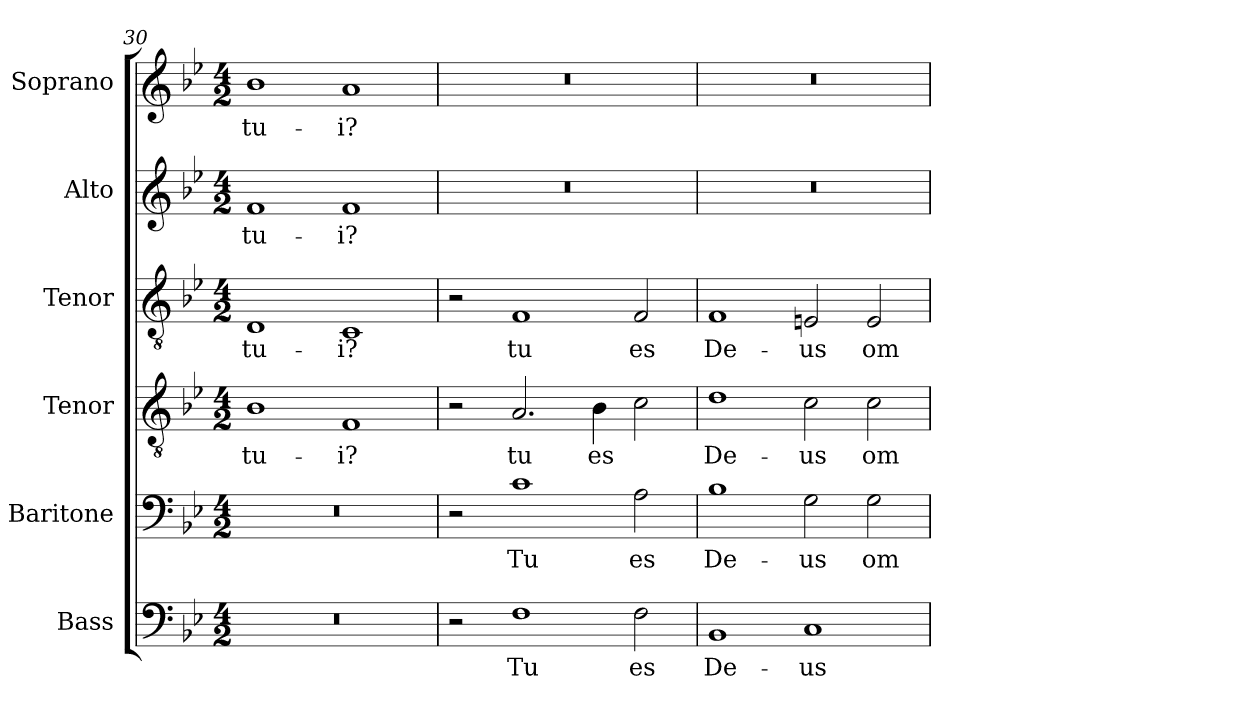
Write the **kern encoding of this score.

**kern	**text	**kern	**text	**kern	**text	**kern	**text	**kern	**text	**kern	**text
*part6	*part6	*part5	*part5	*part4	*part4	*part3	*part3	*part2	*part2	*part1	*part1
*staff6	*staff6	*staff5	*staff5	*staff4	*staff4	*staff3	*staff3	*staff2	*staff2	*staff1	*staff1
*I"Bass	*	*I"Baritone	*	*I"Tenor	*	*I"Tenor	*	*I"Alto	*	*I"Soprano	*
*I'B.	*	*I'Bar.	*	*I'T2.	*	*I'T1.	*	*I'A.	*	*I'S.	*
*clefF4	*	*clefF4	*	*clefGv2	*	*clefGv2	*	*clefG2	*	*clefG2	*
*	*	*	*	*ITrd7c12	*	*	*	*	*	*	*
*k[b-e-]	*	*k[b-e-]	*	*k[b-e-]	*	*k[b-e-]	*	*k[b-e-]	*	*k[b-e-]	*
*B-:	*	*B-:	*	*B-:	*	*B-:	*	*B-:	*	*B-:	*
*M4/2	*	*M4/2	*	*M4/2	*	*M4/2	*	*M4/2	*	*M4/2	*
=30	=30	=30	=30	=30	=30	=30	=30	=30	=30	=30	=30
!LO:N:vis=1	!	!LO:N:vis=1	!	!	!	!	!	!	!	!	!
!	!	!	!	!	!LO:LY:b:color=#000000	!	!	!	!	!	!
!	!	!	!	!	!	!	!LO:LY:b:color=#000000	!	!	!	!
!	!	!	!	!	!	!	!	!	!LO:LY:b:color=#000000	!	!
!	!	!	!	!	!	!	!	!	!	!	!LO:LY:b:color=#000000
0r	.	0r	.	1BB-i	tu-	1Di	tu-	1fi	tu-	1b-i	tu-
!	!	!	!	!	!LO:LY:b:color=#000000	!	!	!	!	!	!
!	!	!	!	!	!	!	!LO:LY:b:color=#000000	!	!	!	!
!	!	!	!	!	!	!	!	!	!LO:LY:b:color=#000000	!	!
!	!	!	!	!	!	!	!	!	!	!	!LO:LY:b:color=#000000
.	.	.	.	1FFi	-i?	1Ci	-i?	1fi	-i?	1ai	-i?
=31	=31	=31	=31	=31	=31	=31	=31	=31	=31	=31	=31
!	!	!	!	!	!	!	!	!LO:N:vis=1	!	!LO:N:vis=1	!
2r	.	2r	.	2r	.	2r	.	0r	.	0r	.
!	!LO:LY:b:color=#000000	!	!	!	!	!	!	!	!	!	!
!	!	!	!LO:LY:b:color=#000000	!	!	!	!	!	!	!	!
!	!	!	!	!	!LO:LY:b:color=#000000	!	!	!	!	!	!
!	!	!	!	!	!	!	!LO:LY:b:color=#000000	!	!	!	!
1Fi	Tu	1ci	Tu	2.AAi/	tu	1Fi	tu	.	.	.	.
!	!	!	!	!	!LO:LY:b:color=#000000	!	!	!	!	!	!
.	.	.	.	4BB-i\	es	.	.	.	.	.	.
!	!LO:LY:b:color=#000000	!	!	!	!	!	!	!	!	!	!
!	!	!	!LO:LY:b:color=#000000	!	!	!	!	!	!	!	!
!	!	!	!	!	!	!	!LO:LY:b:color=#000000	!	!	!	!
2Fi\	es	2Ai\	es	2Ci\	.	2Fi/	es	.	.	.	.
=32	=32	=32	=32	=32	=32	=32	=32	=32	=32	=32	=32
!	!LO:LY:b:color=#000000	!	!	!	!	!	!	!	!	!	!
!	!	!	!LO:LY:b:color=#000000	!	!	!	!	!	!	!	!
!	!	!	!	!	!LO:LY:b:color=#000000	!	!	!	!	!	!
!	!	!	!	!	!	!	!LO:LY:b:color=#000000	!LO:N:vis=1	!	!LO:N:vis=1	!
1BB-i	De-	1B-i	De-	1Di	De-	1Fi	De-	0r	.	0r	.
!	!LO:LY:b:color=#000000	!	!	!	!	!	!	!	!	!	!
!	!	!	!LO:LY:b:color=#000000	!	!	!	!	!	!	!	!
!	!	!	!	!	!LO:LY:b:color=#000000	!	!	!	!	!	!
!	!	!	!	!	!	!	!LO:LY:b:color=#000000	!	!	!	!
1Ci	-us	2Gi\	-us	2Ci\	-us	2Eni/	-us	.	.	.	.
!	!	!	!LO:LY:b:color=#000000	!	!	!	!	!	!	!	!
!	!	!	!	!	!LO:LY:b:color=#000000	!	!	!	!	!	!
!	!	!	!	!	!	!	!LO:LY:b:color=#000000	!	!	!	!
.	.	2Gi\	om-	2Ci\	om-	2Ei/	om-	.	.	.	.
=	=	=	=	=	=	=	=	=	=	=	=
*-	*-	*-	*-	*-	*-	*-	*-	*-	*-	*-	*-
